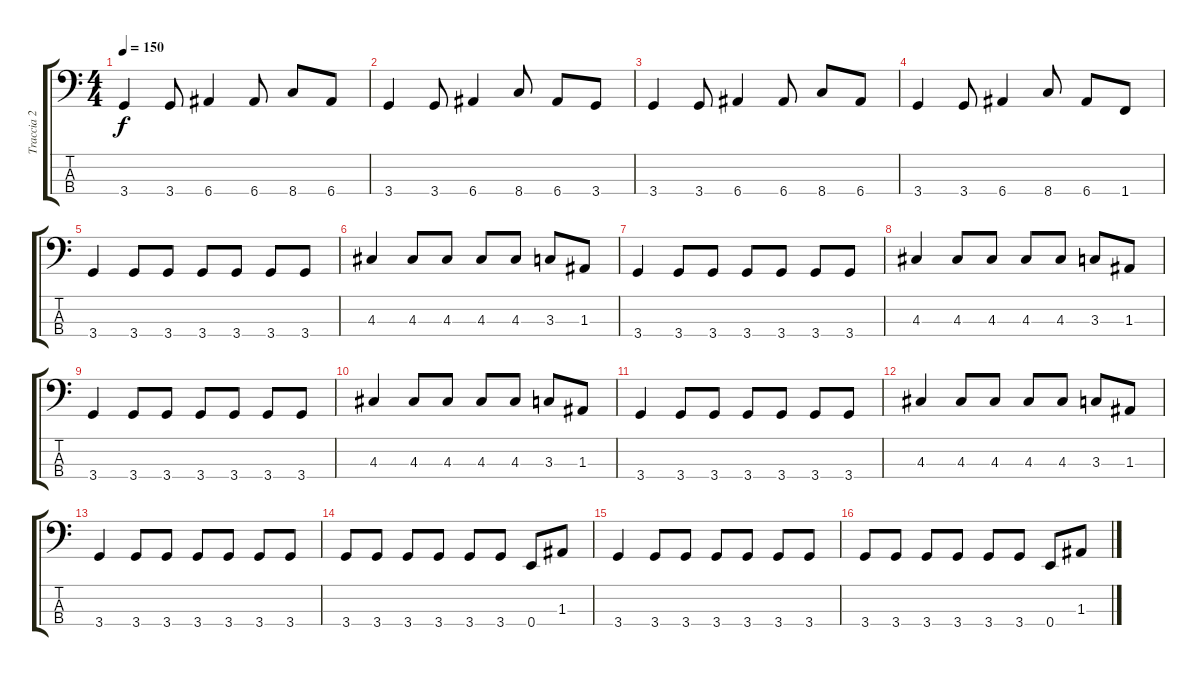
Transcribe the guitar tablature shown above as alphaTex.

\track ("Traccia 2" "Traccia 2") {instrument electricbasspick}
\staff {score tabs}
\tuning (G2 D2 A1 E1) {hide}
\ts (4 4)
\tempo 150
\clef f4
\ks c
3.4.4{dy f} 3.4.8 6.4.4 6.4.8 8.4.8 6.4.8 |
3.4.4 3.4.8 6.4.4 8.4.8 6.4.8 3.4.8 |
3.4.4 3.4.8 6.4.4 6.4.8 8.4.8 6.4.8 |
3.4.4 3.4.8 6.4.4 8.4.8 6.4.8 1.4.8 |
3.4.4 3.4.8 3.4.8 3.4.8 3.4.8 3.4.8 3.4.8 |
4.3.4 4.3.8 4.3.8 4.3.8 4.3.8 3.3.8 1.3.8 |
3.4.4 3.4.8 3.4.8 3.4.8 3.4.8 3.4.8 3.4.8 |
4.3.4 4.3.8 4.3.8 4.3.8 4.3.8 3.3.8 1.3.8 |
3.4.4 3.4.8 3.4.8 3.4.8 3.4.8 3.4.8 3.4.8 |
4.3.4 4.3.8 4.3.8 4.3.8 4.3.8 3.3.8 1.3.8 |
3.4.4 3.4.8 3.4.8 3.4.8 3.4.8 3.4.8 3.4.8 |
4.3.4 4.3.8 4.3.8 4.3.8 4.3.8 3.3.8 1.3.8 |
3.4.4 3.4.8 3.4.8 3.4.8 3.4.8 3.4.8 3.4.8 |
3.4.8 3.4.8 3.4.8 3.4.8 3.4.8 3.4.8 0.4.8 1.3.8 |
3.4.4 3.4.8 3.4.8 3.4.8 3.4.8 3.4.8 3.4.8 |
3.4.8 3.4.8 3.4.8 3.4.8 3.4.8 3.4.8 0.4.8 1.3.8
